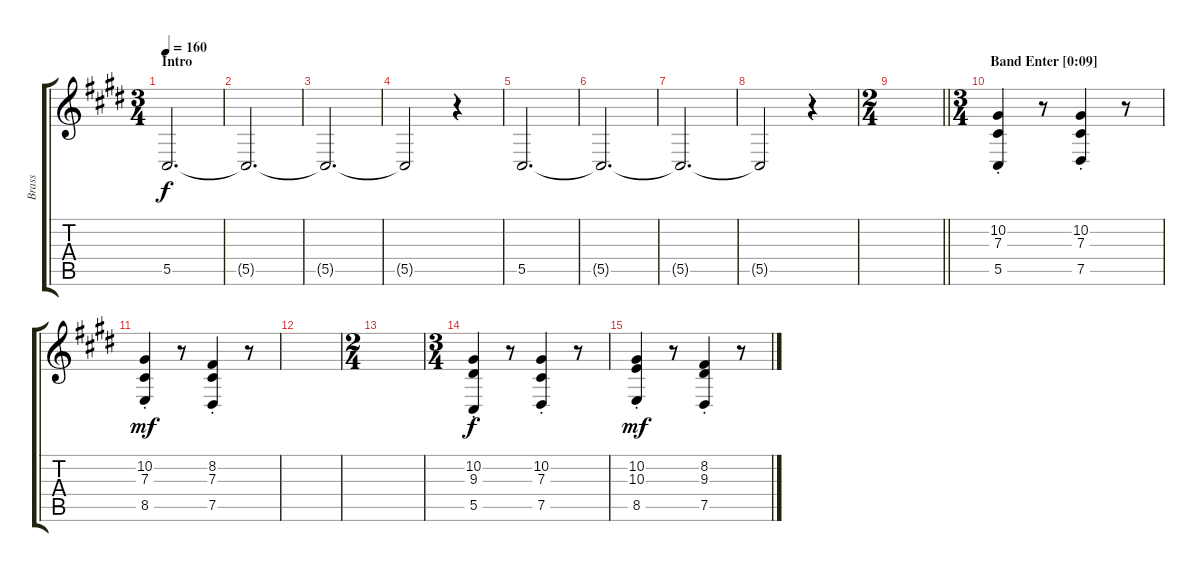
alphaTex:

\track ("Brass" "Brass") {instrument brasssection}
\staff {score tabs}
\tuning (Eb4 Bb3 Gb3 Db3 Ab2 Db2) {hide}
\ts (3 4)
\section ("" "Intro")
\tempo 160
\clef g2
\ks c#minor
5.5.2{d dy f instrument brasssection} |
5.5{t}.2{d volume 0} |
5.5{t}.2{d} |
5.5{t}.2 r.4 |
5.5.2{d volume 11} |
5.5{t}.2{d volume 0} |
5.5{t}.2{d} |
5.5{t}.2 r.4 |
\ts (2 4)
\barLineRight lightlight
|
\ts (3 4)
\section ("" "Band Enter [0:09]")
(10.2{st} 7.3{st} 5.5{st}).4{volume 13} r.8 (10.2{st} 7.3{st} 7.5{st}).4 r.8 |
(10.2{st} 7.3{st} 8.5{st}).4{dy mf} r.8 (8.2{st} 7.3{st} 7.5{st}).4 r.8 |
|
\ts (2 4)
|
\ts (3 4)
(10.2{st} 9.3{st} 5.5{st}).4{dy f} r.8 (10.2{st} 7.3{st} 7.5{st}).4 r.8 |
(10.2{st} 10.3{st} 8.5{st}).4{dy mf} r.8 (8.2{st} 9.3{st} 7.5{st}).4 r.8
